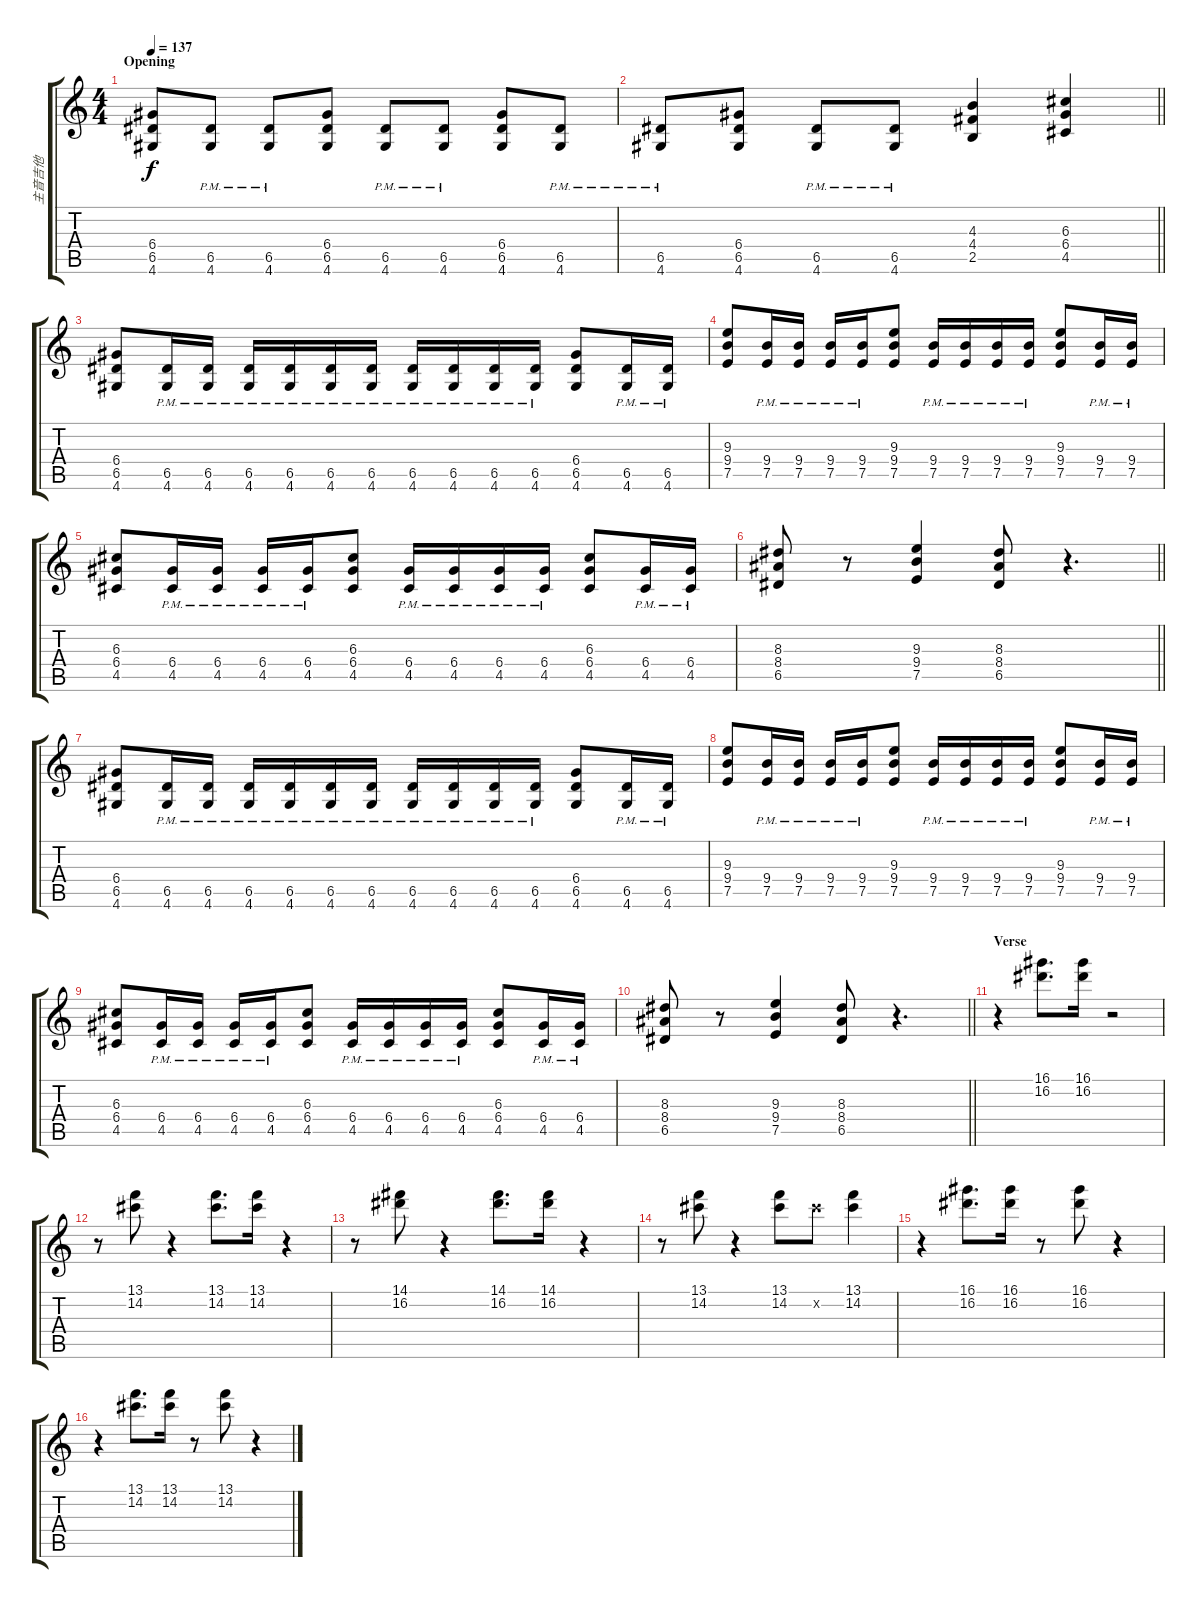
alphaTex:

\track ("主音吉他" "主音吉他") {instrument overdrivenguitar}
\staff {score tabs}
\tuning (E4 B3 G3 D3 A2 E2) {hide}
\ts (4 4)
\section ("" "Opening")
\tempo 137
\clef g2
\ks c
(6.4 6.5 4.6).8{dy f instrument overdrivenguitar} (6.5{pm} 4.6{pm}).8 (6.5{pm} 4.6{pm}).8 (6.4 6.5 4.6).8 (6.5{pm} 4.6{pm}).8 (6.5{pm} 4.6{pm}).8 (6.4 6.5 4.6).8 (6.5{pm} 4.6{pm}).8 |
\barLineRight lightlight
(6.5{pm} 4.6{pm}).8 (6.4 6.5 4.6).8 (6.5{pm} 4.6{pm}).8 (6.5{pm} 4.6{pm}).8 (4.3 4.4 2.5).4 (6.3 6.4 4.5).4 |
(6.4 6.5 4.6).8 (6.5{pm} 4.6{pm}).16 (6.5{pm} 4.6{pm}).16 (6.5{pm} 4.6{pm}).16 (6.5{pm} 4.6{pm}).16 (6.5{pm} 4.6{pm}).16 (6.5{pm} 4.6{pm}).16 (6.5{pm} 4.6{pm}).16 (6.5{pm} 4.6{pm}).16 (6.5{pm} 4.6{pm}).16 (6.5{pm} 4.6{pm}).16 (6.4 6.5 4.6).8 (6.5{pm} 4.6{pm}).16 (6.5{pm} 4.6{pm}).16 |
(9.3 9.4 7.5).8 (9.4{pm} 7.5{pm}).16 (9.4{pm} 7.5{pm}).16 (9.4{pm} 7.5{pm}).16 (9.4{pm} 7.5{pm}).16 (9.3 9.4 7.5).8 (9.4{pm} 7.5{pm}).16 (9.4{pm} 7.5{pm}).16 (9.4{pm} 7.5{pm}).16 (9.4{pm} 7.5{pm}).16 (9.3 9.4 7.5).8 (9.4{pm} 7.5{pm}).16 (9.4{pm} 7.5{pm}).16 |
(6.3 6.4 4.5).8 (6.4{pm} 4.5{pm}).16 (6.4{pm} 4.5{pm}).16 (6.4{pm} 4.5{pm}).16 (6.4{pm} 4.5{pm}).16 (6.3 6.4 4.5).8 (6.4{pm} 4.5{pm}).16 (6.4{pm} 4.5{pm}).16 (6.4{pm} 4.5{pm}).16 (6.4{pm} 4.5{pm}).16 (6.3 6.4 4.5).8 (6.4{pm} 4.5{pm}).16 (6.4{pm} 4.5{pm}).16 |
\barLineRight lightlight
(8.3 8.4 6.5).8 r.8 (9.3 9.4 7.5).4 (8.3 8.4 6.5).8 r.4{d} |
(6.4 6.5 4.6).8 (6.5{pm} 4.6{pm}).16 (6.5{pm} 4.6{pm}).16 (6.5{pm} 4.6{pm}).16 (6.5{pm} 4.6{pm}).16 (6.5{pm} 4.6{pm}).16 (6.5{pm} 4.6{pm}).16 (6.5{pm} 4.6{pm}).16 (6.5{pm} 4.6{pm}).16 (6.5{pm} 4.6{pm}).16 (6.5{pm} 4.6{pm}).16 (6.4 6.5 4.6).8 (6.5{pm} 4.6{pm}).16 (6.5{pm} 4.6{pm}).16 |
(9.3 9.4 7.5).8 (9.4{pm} 7.5{pm}).16 (9.4{pm} 7.5{pm}).16 (9.4{pm} 7.5{pm}).16 (9.4{pm} 7.5{pm}).16 (9.3 9.4 7.5).8 (9.4{pm} 7.5{pm}).16 (9.4{pm} 7.5{pm}).16 (9.4{pm} 7.5{pm}).16 (9.4{pm} 7.5{pm}).16 (9.3 9.4 7.5).8 (9.4{pm} 7.5{pm}).16 (9.4{pm} 7.5{pm}).16 |
(6.3 6.4 4.5).8 (6.4{pm} 4.5{pm}).16 (6.4{pm} 4.5{pm}).16 (6.4{pm} 4.5{pm}).16 (6.4{pm} 4.5{pm}).16 (6.3 6.4 4.5).8 (6.4{pm} 4.5{pm}).16 (6.4{pm} 4.5{pm}).16 (6.4{pm} 4.5{pm}).16 (6.4{pm} 4.5{pm}).16 (6.3 6.4 4.5).8 (6.4{pm} 4.5{pm}).16 (6.4{pm} 4.5{pm}).16 |
\barLineRight lightlight
(8.3 8.4 6.5).8 r.8 (9.3 9.4 7.5).4 (8.3 8.4 6.5).8 r.4{d} |
\section ("" "Verse")
r.4 (16.1 16.2).8{d} (16.1 16.2).16 r.2 |
r.8 (13.1 14.2).8 r.4 (13.1 14.2).8{d} (13.1 14.2).16 r.4 |
r.8 (14.1 16.2).8 r.4 (14.1 16.2).8{d} (14.1 16.2).16 r.4 |
r.8 (13.1 14.2).8 r.4 (13.1 14.2).8 14.2{x}.8 (13.1 14.2).4 |
r.4 (16.1 16.2).8{d} (16.1 16.2).16 r.8 (16.1 16.2).8 r.4 |
r.4 (13.1 14.2).8{d} (13.1 14.2).16 r.8 (13.1 14.2).8 r.4
